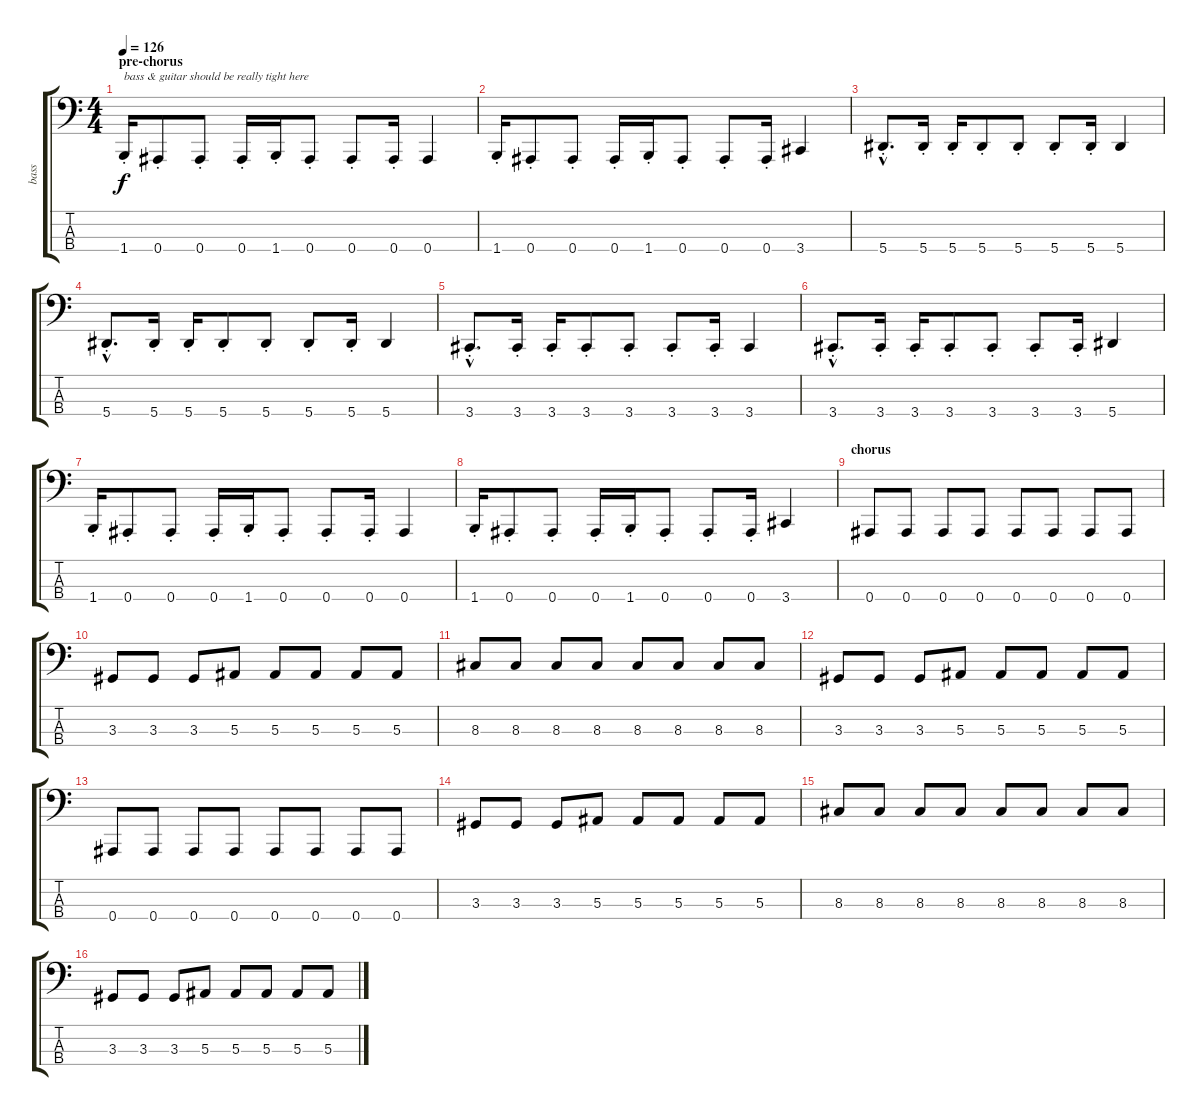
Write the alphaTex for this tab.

\track ("bass" "bass") {instrument electricbassfinger}
\staff {score tabs}
\tuning (Eb2 Bb1 F1 Bb0) {hide}
\ts (4 4)
\section ("" "pre-chorus")
\tempo 126
\clef f4
\ks c
1.4{st}.16{txt "bass & guitar should be really tight here" dy f} 0.4{st}.8 0.4{st}.8 0.4{st}.16 1.4{st}.16 0.4{st}.8 0.4{st}.8 0.4{st}.16 0.4.4 |
1.4{st}.16 0.4{st}.8 0.4{st}.8 0.4{st}.16 1.4{st}.16 0.4{st}.8 0.4{st}.8 0.4{st}.16 3.4.4 |
5.4{hac st}.8{d} 5.4{st}.16 5.4{st}.16 5.4{st}.8 5.4{st}.8 5.4{st}.8 5.4{st}.16 5.4.4 |
5.4{hac st}.8{d} 5.4{st}.16 5.4{st}.16 5.4{st}.8 5.4{st}.8 5.4{st}.8 5.4{st}.16 5.4.4 |
3.4{hac st}.8{d} 3.4{st}.16 3.4{st}.16 3.4{st}.8 3.4{st}.8 3.4{st}.8 3.4{st}.16 3.4.4 |
3.4{hac st}.8{d} 3.4{st}.16 3.4{st}.16 3.4{st}.8 3.4{st}.8 3.4{st}.8 3.4{st}.16 5.4.4 |
1.4{st}.16 0.4{st}.8 0.4{st}.8 0.4{st}.16 1.4{st}.16 0.4{st}.8 0.4{st}.8 0.4{st}.16 0.4.4 |
1.4{st}.16 0.4{st}.8 0.4{st}.8 0.4{st}.16 1.4{st}.16 0.4{st}.8 0.4{st}.8 0.4{st}.16 3.4.4 |
\section ("" "chorus")
0.4.8 0.4.8 0.4.8 0.4.8 0.4.8 0.4.8 0.4.8 0.4.8 |
3.3.8 3.3.8 3.3.8 5.3.8 5.3.8 5.3.8 5.3.8 5.3.8 |
8.3.8 8.3.8 8.3.8 8.3.8 8.3.8 8.3.8 8.3.8 8.3.8 |
3.3.8 3.3.8 3.3.8 5.3.8 5.3.8 5.3.8 5.3.8 5.3.8 |
0.4.8 0.4.8 0.4.8 0.4.8 0.4.8 0.4.8 0.4.8 0.4.8 |
3.3.8 3.3.8 3.3.8 5.3.8 5.3.8 5.3.8 5.3.8 5.3.8 |
8.3.8 8.3.8 8.3.8 8.3.8 8.3.8 8.3.8 8.3.8 8.3.8 |
3.3.8 3.3.8 3.3.8 5.3.8 5.3.8 5.3.8 5.3.8 5.3.8
